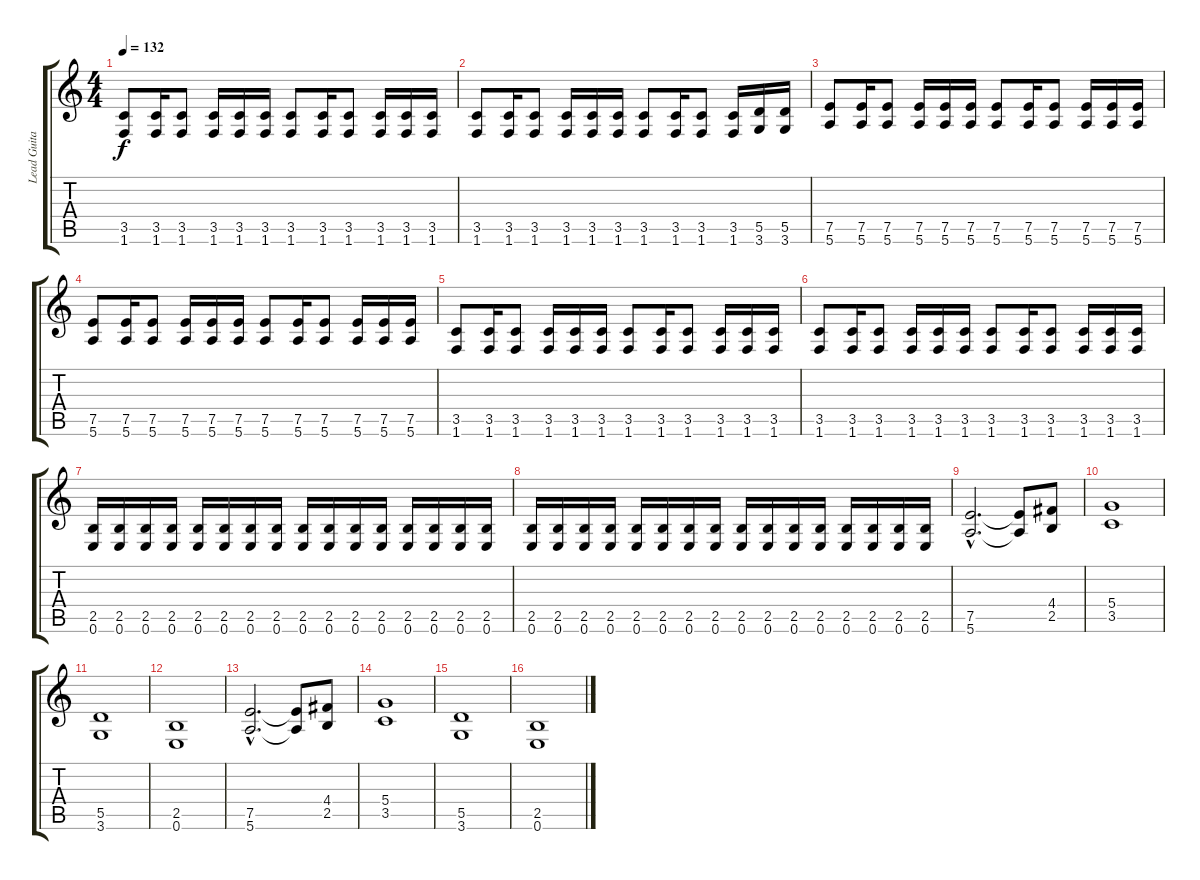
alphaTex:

\track ("Lead Guitar" "Lead Guita") {instrument overdrivenguitar}
\staff {score tabs}
\tuning (E4 B3 G3 D3 A2 E2) {hide}
\ts (4 4)
\tempo 132
\clef g2
\ks c
(3.5 1.6).8{dy f} (3.5 1.6).16 (3.5 1.6).8 (3.5 1.6).16 (3.5 1.6).16 (3.5 1.6).16 (3.5 1.6).8 (3.5 1.6).16 (3.5 1.6).8 (3.5 1.6).16 (3.5 1.6).16 (3.5 1.6).16 |
(3.5 1.6).8 (3.5 1.6).16 (3.5 1.6).8 (3.5 1.6).16 (3.5 1.6).16 (3.5 1.6).16 (3.5 1.6).8 (3.5 1.6).16 (3.5 1.6).8 (3.5 1.6).16 (5.5 3.6).16 (5.5 3.6).16 |
(7.5 5.6).8 (7.5 5.6).16 (7.5 5.6).8 (7.5 5.6).16 (7.5 5.6).16 (7.5 5.6).16 (7.5 5.6).8 (7.5 5.6).16 (7.5 5.6).8 (7.5 5.6).16 (7.5 5.6).16 (7.5 5.6).16 |
(7.5 5.6).8 (7.5 5.6).16 (7.5 5.6).8 (7.5 5.6).16 (7.5 5.6).16 (7.5 5.6).16 (7.5 5.6).8 (7.5 5.6).16 (7.5 5.6).8 (7.5 5.6).16 (7.5 5.6).16 (7.5 5.6).16 |
(3.5 1.6).8 (3.5 1.6).16 (3.5 1.6).8 (3.5 1.6).16 (3.5 1.6).16 (3.5 1.6).16 (3.5 1.6).8 (3.5 1.6).16 (3.5 1.6).8 (3.5 1.6).16 (3.5 1.6).16 (3.5 1.6).16 |
(3.5 1.6).8 (3.5 1.6).16 (3.5 1.6).8 (3.5 1.6).16 (3.5 1.6).16 (3.5 1.6).16 (3.5 1.6).8 (3.5 1.6).16 (3.5 1.6).8 (3.5 1.6).16 (3.5 1.6).16 (3.5 1.6).16 |
(2.5 0.6).16 (2.5 0.6).16 (2.5 0.6).16 (2.5 0.6).16 (2.5 0.6).16 (2.5 0.6).16 (2.5 0.6).16 (2.5 0.6).16 (2.5 0.6).16 (2.5 0.6).16 (2.5 0.6).16 (2.5 0.6).16 (2.5 0.6).16 (2.5 0.6).16 (2.5 0.6).16 (2.5 0.6).16 |
(2.5 0.6).16 (2.5 0.6).16 (2.5 0.6).16 (2.5 0.6).16 (2.5 0.6).16 (2.5 0.6).16 (2.5 0.6).16 (2.5 0.6).16 (2.5 0.6).16 (2.5 0.6).16 (2.5 0.6).16 (2.5 0.6).16 (2.5 0.6).16 (2.5 0.6).16 (2.5 0.6).16 (2.5 0.6).16 |
(7.5{hac} 5.6{hac}).2{d} (7.5{t} 5.6{t}).8 (4.4 2.5).8 |
(5.4 3.5).1 |
(5.5 3.6).1 |
(2.5 0.6).1 |
(7.5{hac} 5.6{hac}).2{d} (7.5{t} 5.6{t}).8 (4.4 2.5).8 |
(5.4 3.5).1 |
(5.5 3.6).1 |
(2.5 0.6).1
